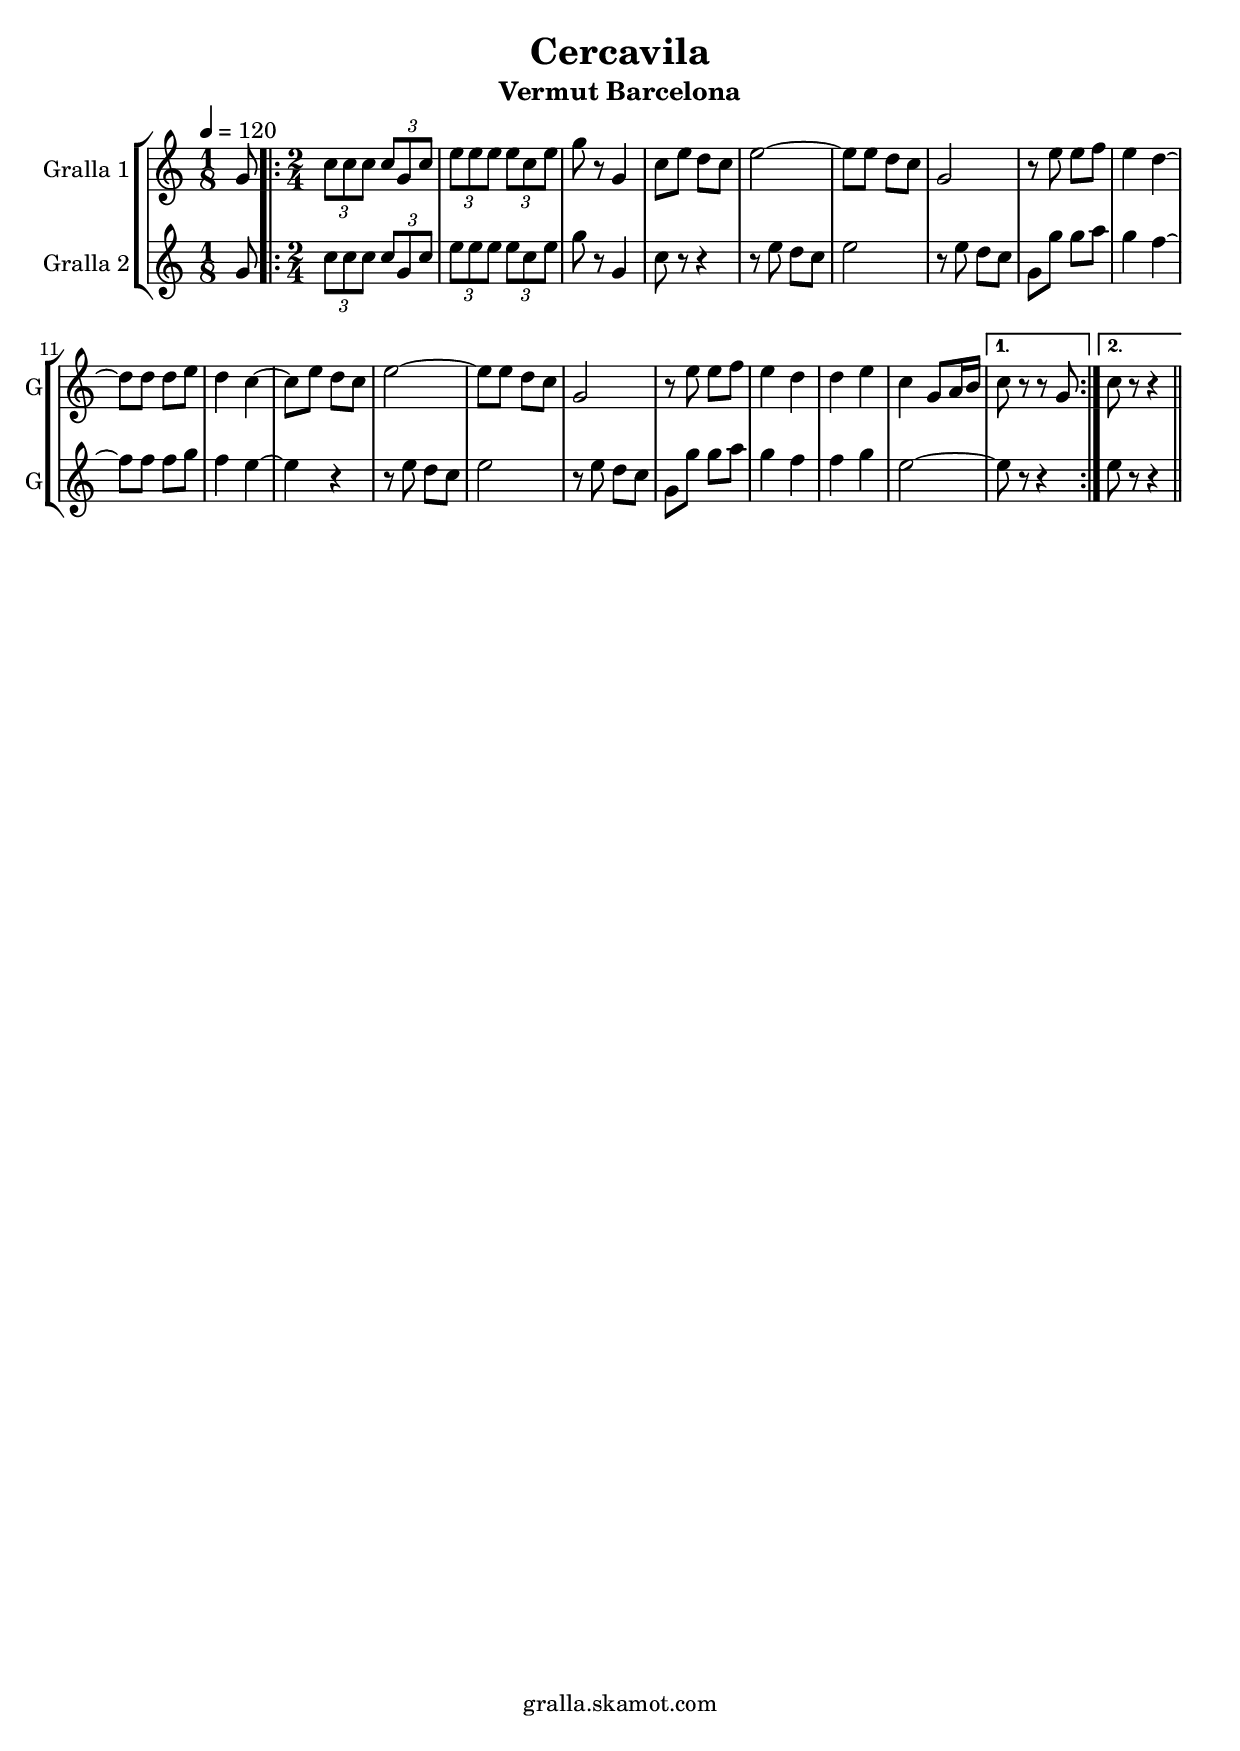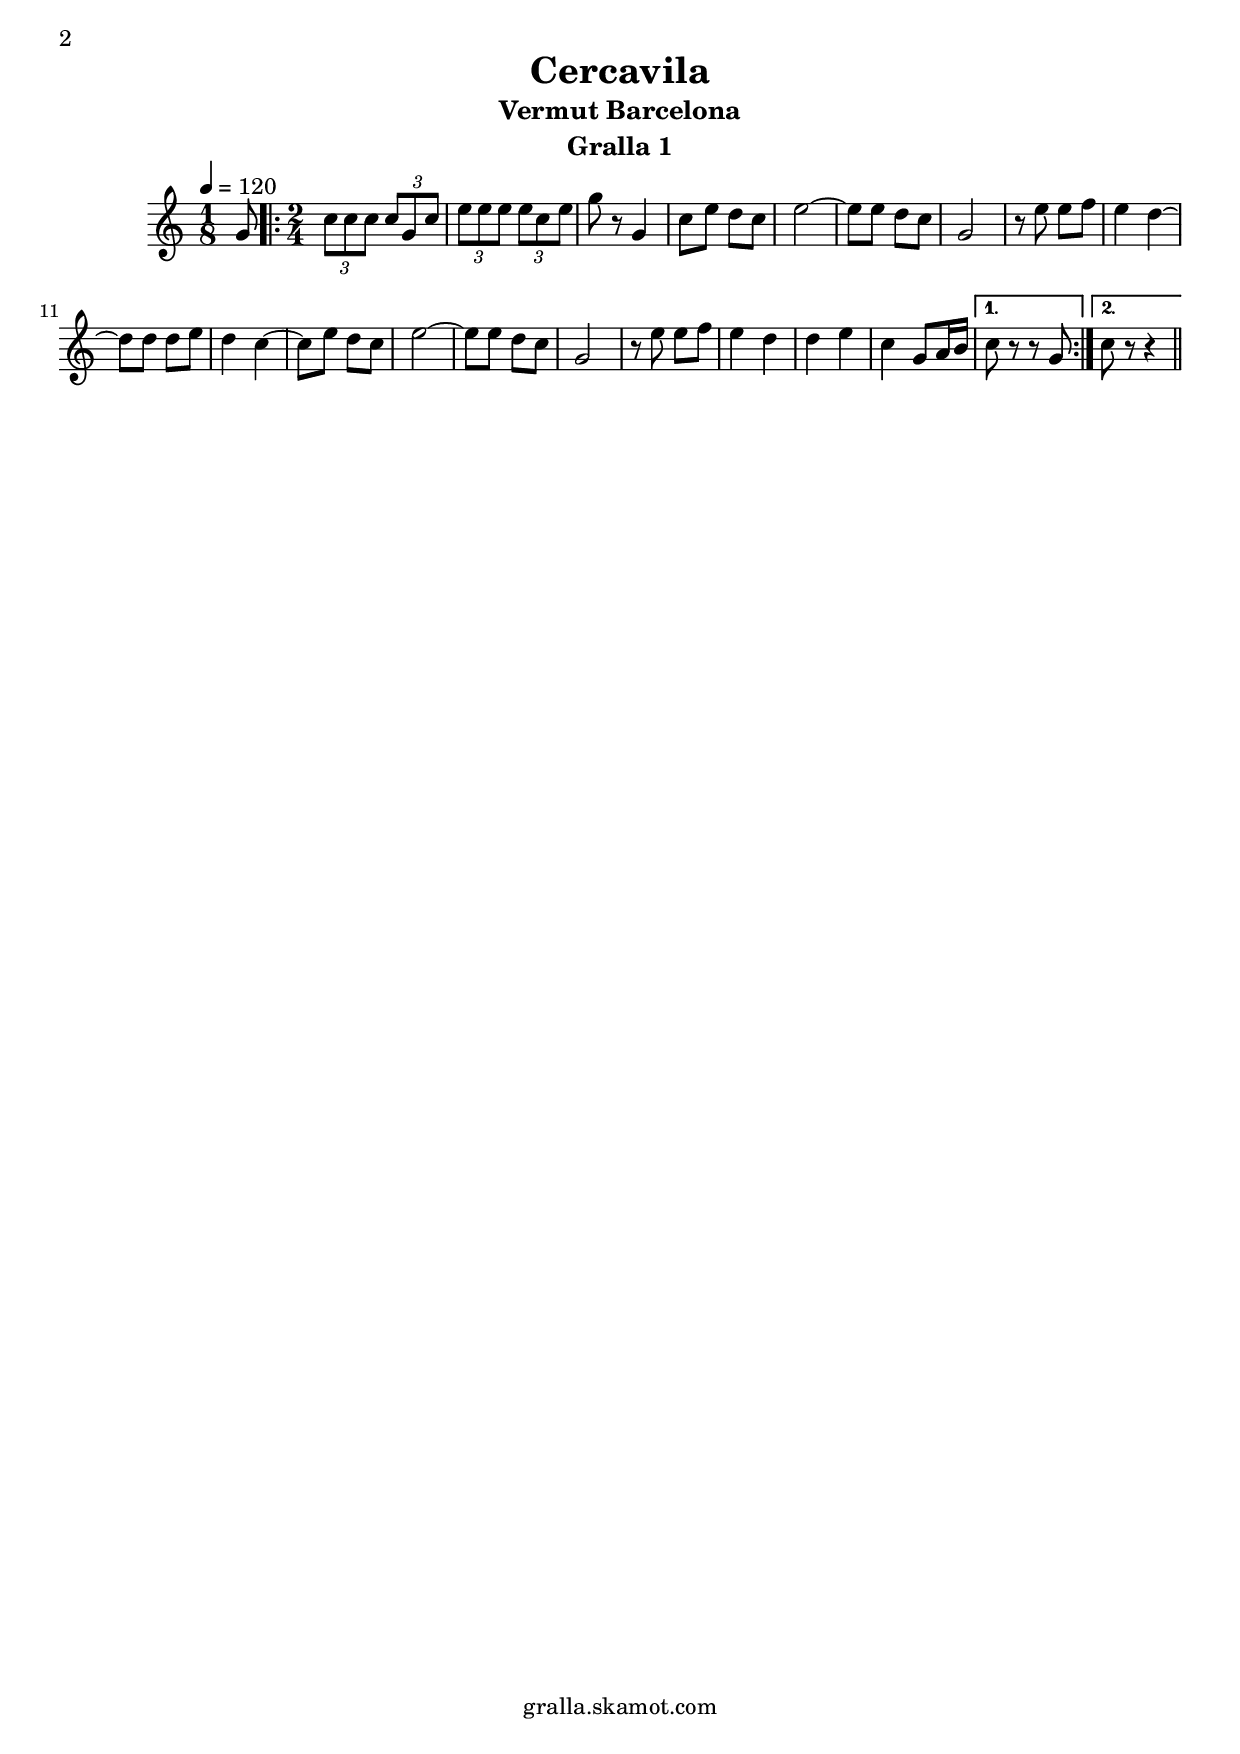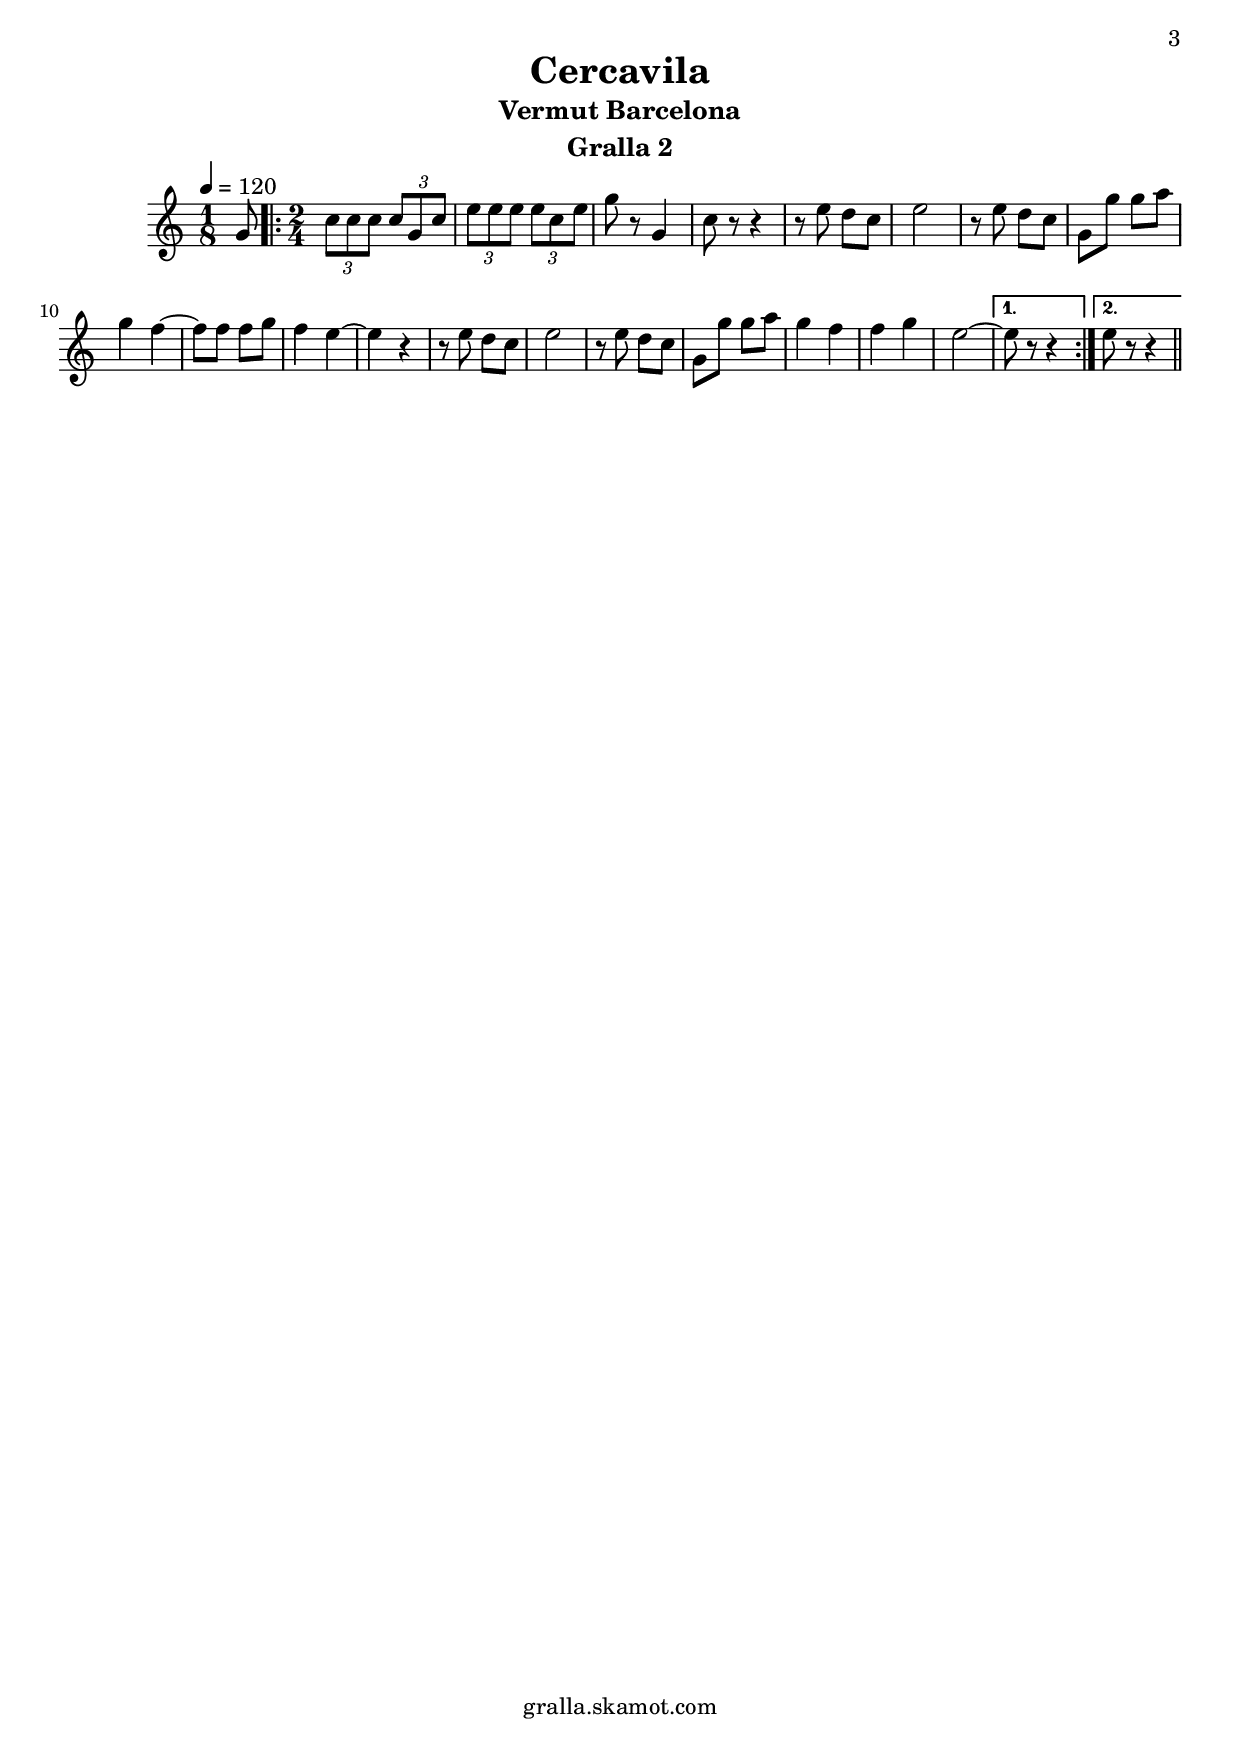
\version "2.16.2"

\header {
  dedication=""
  title="Cercavila"
  subtitle="Vermut Barcelona"
  subsubtitle=""
  poet=""
  meter=""
  piece=""
  composer=""
  arranger=""
  opus=""
  instrument=""
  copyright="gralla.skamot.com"
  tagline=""
}

liniaroAa =
\relative g'
{
  \tempo 4=120
  \clef treble
  \key c \major
  \time 1/8
  g8  |
  \time 2/4   \repeat volta 2 { \times 2/3 { c8 c c } \times 2/3 { c g c }  |
  \times 2/3 { e8 e e } \times 2/3 { e c e }  |
  g8 r g,4  |
  %05
  c8 e d c  |
  e2 ~  |
  e8 e d c  |
  g2  |
  r8 e' e f  |
  %10
  e4 d ~  |
  d8 d d e  |
  d4 c ~  |
  c8 e d c  |
  e2 ~  |
  %15
  e8 e d c  |
  g2  |
  r8 e' e f  |
  e4 d  |
  d4 e  |
  %20
  c4 g8 a16 b }
  \alternative { { c8 r r g }
  { c8 r r4 } } \bar "||"
}

liniaroAb =
\relative g'
{
  \tempo 4=120
  \clef treble
  \key c \major
  \time 1/8
  g8  |
  \time 2/4   \repeat volta 2 { \times 2/3 { c8 c c } \times 2/3 { c g c }  |
  \times 2/3 { e8 e e } \times 2/3 { e c e }  |
  g8 r g,4  |
  %05
  c8 r r4  |
  r8 e d c  |
  e2  |
  r8 e d c  |
  g8 g' g a  |
  %10
  g4 f ~  |
  f8 f f g  |
  f4 e ~  |
  e4 r  |
  r8 e d c  |
  %15
  e2  |
  r8 e d c  |
  g8 g' g a  |
  g4 f  |
  f4 g  |
  %20
  e2 ~ }
  \alternative { { e8 r r4 }
  { e8 r r4 } } \bar "||"
}

\bookpart {
  \score {
    \new StaffGroup {
      \override Score.RehearsalMark #'self-alignment-X = #LEFT
      <<
        \new Staff \with {instrumentName = #"Gralla 1" shortInstrumentName = #"G"} \liniaroAa
        \new Staff \with {instrumentName = #"Gralla 2" shortInstrumentName = #"G"} \liniaroAb
      >>
    }
    \layout {}
  }
  \score { \unfoldRepeats
    \new StaffGroup {
      \override Score.RehearsalMark #'self-alignment-X = #LEFT
      <<
        \new Staff \with {instrumentName = #"Gralla 1" shortInstrumentName = #"G"} \liniaroAa
        \new Staff \with {instrumentName = #"Gralla 2" shortInstrumentName = #"G"} \liniaroAb
      >>
    }
    \midi {
      \set Staff.midiInstrument = "oboe"
      \set DrumStaff.midiInstrument = "drums"
    }
  }
}

\bookpart {
  \header {instrument="Gralla 1"}
  \score {
    \new StaffGroup {
      \override Score.RehearsalMark #'self-alignment-X = #LEFT
      <<
        \new Staff \liniaroAa
      >>
    }
    \layout {}
  }
  \score { \unfoldRepeats
    \new StaffGroup {
      \override Score.RehearsalMark #'self-alignment-X = #LEFT
      <<
        \new Staff \liniaroAa
      >>
    }
    \midi {
      \set Staff.midiInstrument = "oboe"
      \set DrumStaff.midiInstrument = "drums"
    }
  }
}

\bookpart {
  \header {instrument="Gralla 2"}
  \score {
    \new StaffGroup {
      \override Score.RehearsalMark #'self-alignment-X = #LEFT
      <<
        \new Staff \liniaroAb
      >>
    }
    \layout {}
  }
  \score { \unfoldRepeats
    \new StaffGroup {
      \override Score.RehearsalMark #'self-alignment-X = #LEFT
      <<
        \new Staff \liniaroAb
      >>
    }
    \midi {
      \set Staff.midiInstrument = "oboe"
      \set DrumStaff.midiInstrument = "drums"
    }
  }
}

